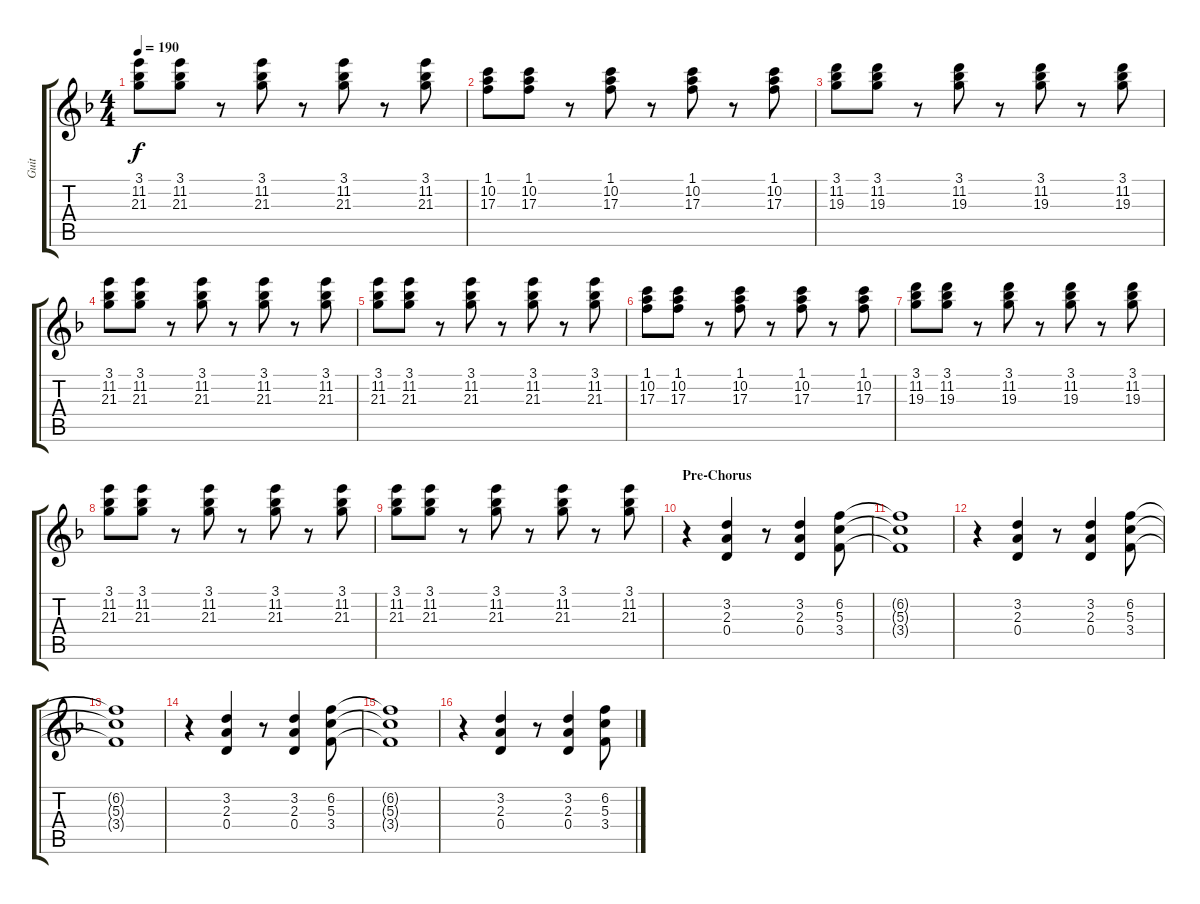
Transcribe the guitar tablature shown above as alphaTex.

\track ("Guit" "Guit") {instrument electricguitarclean}
\staff {score tabs}
\tuning (E4 B3 G3 D3 A2 E2) {hide}
\ts (4 4)
\tempo 190
\clef g2
\ks f
(3.1 11.2 21.3).8{dy f} (3.1 11.2 21.3).8 r.8 (3.1 11.2 21.3).8 r.8 (3.1 11.2 21.3).8 r.8 (3.1 11.2 21.3).8 |
(1.1 10.2 17.3).8 (1.1 10.2 17.3).8 r.8 (1.1 10.2 17.3).8 r.8 (1.1 10.2 17.3).8 r.8 (1.1 10.2 17.3).8 |
(3.1 11.2 19.3).8 (3.1 11.2 19.3).8 r.8 (3.1 11.2 19.3).8 r.8 (3.1 11.2 19.3).8 r.8 (3.1 11.2 19.3).8 |
(3.1 11.2 21.3).8 (3.1 11.2 21.3).8 r.8 (3.1 11.2 21.3).8 r.8 (3.1 11.2 21.3).8 r.8 (3.1 11.2 21.3).8 |
(3.1 11.2 21.3).8 (3.1 11.2 21.3).8 r.8 (3.1 11.2 21.3).8 r.8 (3.1 11.2 21.3).8 r.8 (3.1 11.2 21.3).8 |
(1.1 10.2 17.3).8 (1.1 10.2 17.3).8 r.8 (1.1 10.2 17.3).8 r.8 (1.1 10.2 17.3).8 r.8 (1.1 10.2 17.3).8 |
(3.1 11.2 19.3).8 (3.1 11.2 19.3).8 r.8 (3.1 11.2 19.3).8 r.8 (3.1 11.2 19.3).8 r.8 (3.1 11.2 19.3).8 |
(3.1 11.2 21.3).8 (3.1 11.2 21.3).8 r.8 (3.1 11.2 21.3).8 r.8 (3.1 11.2 21.3).8 r.8 (3.1 11.2 21.3).8 |
(3.1 11.2 21.3).8 (3.1 11.2 21.3).8 r.8 (3.1 11.2 21.3).8 r.8 (3.1 11.2 21.3).8 r.8 (3.1 11.2 21.3).8 |
\section ("" "Pre-Chorus")
r.4{volume 13 instrument distortionguitar} (3.2 2.3 0.4).4 r.8 (3.2 2.3 0.4).4 (6.2 5.3 3.4).8 |
(6.2{t} 5.3{t} 3.4{t}).1 |
r.4{volume 13 instrument distortionguitar} (3.2 2.3 0.4).4 r.8 (3.2 2.3 0.4).4 (6.2 5.3 3.4).8 |
(6.2{t} 5.3{t} 3.4{t}).1 |
r.4{volume 13 instrument distortionguitar} (3.2 2.3 0.4).4 r.8 (3.2 2.3 0.4).4 (6.2 5.3 3.4).8 |
(6.2{t} 5.3{t} 3.4{t}).1 |
r.4{volume 13 instrument distortionguitar} (3.2 2.3 0.4).4 r.8 (3.2 2.3 0.4).4 (6.2 5.3 3.4).8
